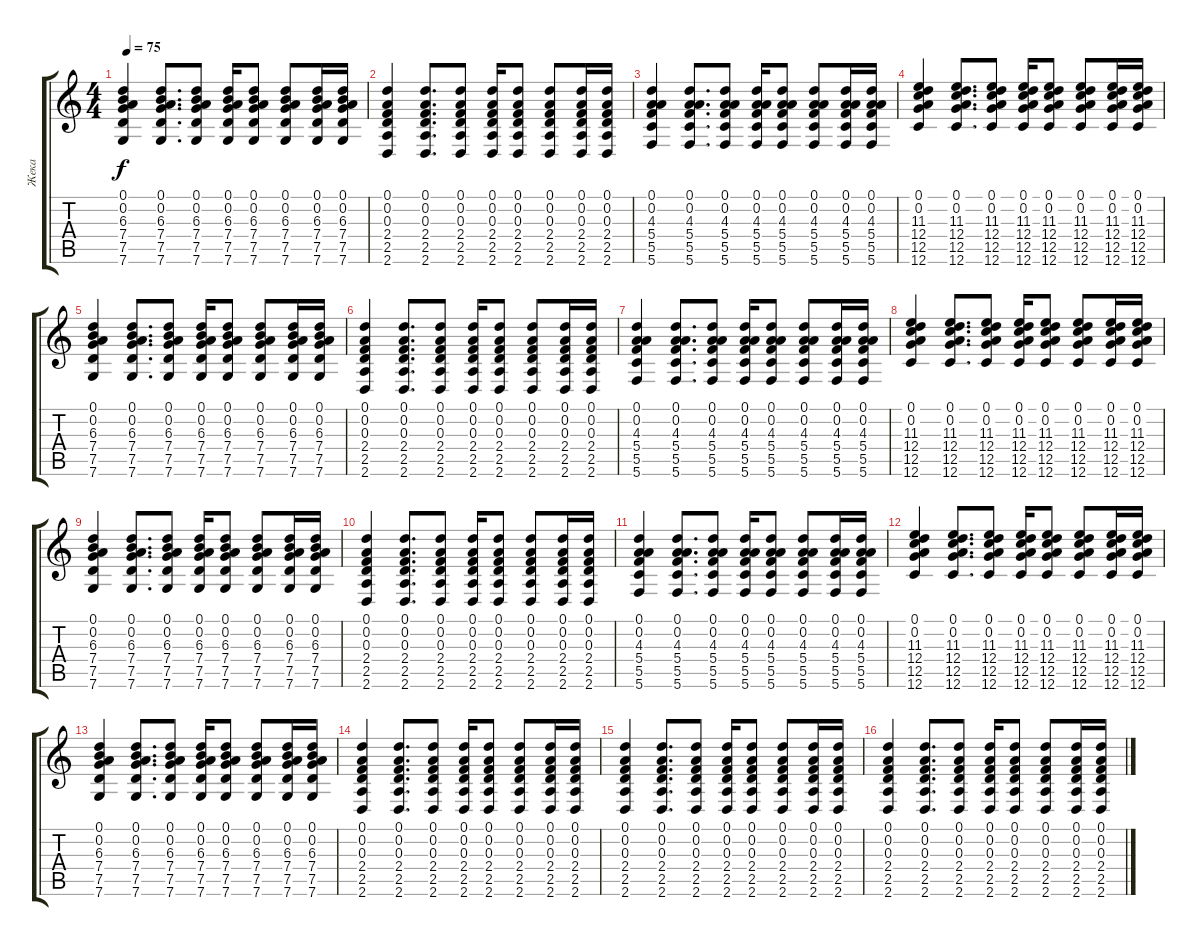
\track ("Жека" "Жека") {instrument acousticguitarsteel}
\staff {score tabs}
\tuning (D4 A3 F3 C3 G2 C2) {hide}
\ts (4 4)
\tempo 75
\clef g2
\ks c
(0.1 0.2 6.3 7.4 7.5 7.6).4{dy f} (0.1 0.2 6.3 7.4 7.5 7.6).8{d} (0.1 0.2 6.3 7.4 7.5 7.6).8 (0.1 0.2 6.3 7.4 7.5 7.6).16 (0.1 0.2 6.3 7.4 7.5 7.6).8 (0.1 0.2 6.3 7.4 7.5 7.6).8 (0.1 0.2 6.3 7.4 7.5 7.6).16 (0.1 0.2 6.3 7.4 7.5 7.6).16 |
(0.1 0.2 0.3 2.4 2.5 2.6).4 (0.1 0.2 0.3 2.4 2.5 2.6).8{d} (0.1 0.2 0.3 2.4 2.5 2.6).8 (0.1 0.2 0.3 2.4 2.5 2.6).16 (0.1 0.2 0.3 2.4 2.5 2.6).8 (0.1 0.2 0.3 2.4 2.5 2.6).8 (0.1 0.2 0.3 2.4 2.5 2.6).16 (0.1 0.2 0.3 2.4 2.5 2.6).16 |
(0.1 0.2 4.3 5.4 5.5 5.6).4 (0.1 0.2 4.3 5.4 5.5 5.6).8{d} (0.1 0.2 4.3 5.4 5.5 5.6).8 (0.1 0.2 4.3 5.4 5.5 5.6).16 (0.1 0.2 4.3 5.4 5.5 5.6).8 (0.1 0.2 4.3 5.4 5.5 5.6).8 (0.1 0.2 4.3 5.4 5.5 5.6).16 (0.1 0.2 4.3 5.4 5.5 5.6).16 |
(0.1 0.2 11.3 12.4 12.5 12.6).4 (0.1 0.2 11.3 12.4 12.5 12.6).8{d} (0.1 0.2 11.3 12.4 12.5 12.6).8 (0.1 0.2 11.3 12.4 12.5 12.6).16 (0.1 0.2 11.3 12.4 12.5 12.6).8 (0.1 0.2 11.3 12.4 12.5 12.6).8 (0.1 0.2 11.3 12.4 12.5 12.6).16 (0.1 0.2 11.3 12.4 12.5 12.6).16 |
(0.1 0.2 6.3 7.4 7.5 7.6).4 (0.1 0.2 6.3 7.4 7.5 7.6).8{d} (0.1 0.2 6.3 7.4 7.5 7.6).8 (0.1 0.2 6.3 7.4 7.5 7.6).16 (0.1 0.2 6.3 7.4 7.5 7.6).8 (0.1 0.2 6.3 7.4 7.5 7.6).8 (0.1 0.2 6.3 7.4 7.5 7.6).16 (0.1 0.2 6.3 7.4 7.5 7.6).16 |
(0.1 0.2 0.3 2.4 2.5 2.6).4 (0.1 0.2 0.3 2.4 2.5 2.6).8{d} (0.1 0.2 0.3 2.4 2.5 2.6).8 (0.1 0.2 0.3 2.4 2.5 2.6).16 (0.1 0.2 0.3 2.4 2.5 2.6).8 (0.1 0.2 0.3 2.4 2.5 2.6).8 (0.1 0.2 0.3 2.4 2.5 2.6).16 (0.1 0.2 0.3 2.4 2.5 2.6).16 |
(0.1 0.2 4.3 5.4 5.5 5.6).4 (0.1 0.2 4.3 5.4 5.5 5.6).8{d} (0.1 0.2 4.3 5.4 5.5 5.6).8 (0.1 0.2 4.3 5.4 5.5 5.6).16 (0.1 0.2 4.3 5.4 5.5 5.6).8 (0.1 0.2 4.3 5.4 5.5 5.6).8 (0.1 0.2 4.3 5.4 5.5 5.6).16 (0.1 0.2 4.3 5.4 5.5 5.6).16 |
(0.1 0.2 11.3 12.4 12.5 12.6).4 (0.1 0.2 11.3 12.4 12.5 12.6).8{d} (0.1 0.2 11.3 12.4 12.5 12.6).8 (0.1 0.2 11.3 12.4 12.5 12.6).16 (0.1 0.2 11.3 12.4 12.5 12.6).8 (0.1 0.2 11.3 12.4 12.5 12.6).8 (0.1 0.2 11.3 12.4 12.5 12.6).16 (0.1 0.2 11.3 12.4 12.5 12.6).16 |
(0.1 0.2 6.3 7.4 7.5 7.6).4 (0.1 0.2 6.3 7.4 7.5 7.6).8{d} (0.1 0.2 6.3 7.4 7.5 7.6).8 (0.1 0.2 6.3 7.4 7.5 7.6).16 (0.1 0.2 6.3 7.4 7.5 7.6).8 (0.1 0.2 6.3 7.4 7.5 7.6).8 (0.1 0.2 6.3 7.4 7.5 7.6).16 (0.1 0.2 6.3 7.4 7.5 7.6).16 |
(0.1 0.2 0.3 2.4 2.5 2.6).4 (0.1 0.2 0.3 2.4 2.5 2.6).8{d} (0.1 0.2 0.3 2.4 2.5 2.6).8 (0.1 0.2 0.3 2.4 2.5 2.6).16 (0.1 0.2 0.3 2.4 2.5 2.6).8 (0.1 0.2 0.3 2.4 2.5 2.6).8 (0.1 0.2 0.3 2.4 2.5 2.6).16 (0.1 0.2 0.3 2.4 2.5 2.6).16 |
(0.1 0.2 4.3 5.4 5.5 5.6).4 (0.1 0.2 4.3 5.4 5.5 5.6).8{d} (0.1 0.2 4.3 5.4 5.5 5.6).8 (0.1 0.2 4.3 5.4 5.5 5.6).16 (0.1 0.2 4.3 5.4 5.5 5.6).8 (0.1 0.2 4.3 5.4 5.5 5.6).8 (0.1 0.2 4.3 5.4 5.5 5.6).16 (0.1 0.2 4.3 5.4 5.5 5.6).16 |
(0.1 0.2 11.3 12.4 12.5 12.6).4 (0.1 0.2 11.3 12.4 12.5 12.6).8{d} (0.1 0.2 11.3 12.4 12.5 12.6).8 (0.1 0.2 11.3 12.4 12.5 12.6).16 (0.1 0.2 11.3 12.4 12.5 12.6).8 (0.1 0.2 11.3 12.4 12.5 12.6).8 (0.1 0.2 11.3 12.4 12.5 12.6).16 (0.1 0.2 11.3 12.4 12.5 12.6).16 |
(0.1 0.2 6.3 7.4 7.5 7.6).4 (0.1 0.2 6.3 7.4 7.5 7.6).8{d} (0.1 0.2 6.3 7.4 7.5 7.6).8 (0.1 0.2 6.3 7.4 7.5 7.6).16 (0.1 0.2 6.3 7.4 7.5 7.6).8 (0.1 0.2 6.3 7.4 7.5 7.6).8 (0.1 0.2 6.3 7.4 7.5 7.6).16 (0.1 0.2 6.3 7.4 7.5 7.6).16 |
(0.1 0.2 0.3 2.4 2.5 2.6).4 (0.1 0.2 0.3 2.4 2.5 2.6).8{d} (0.1 0.2 0.3 2.4 2.5 2.6).8 (0.1 0.2 0.3 2.4 2.5 2.6).16 (0.1 0.2 0.3 2.4 2.5 2.6).8 (0.1 0.2 0.3 2.4 2.5 2.6).8 (0.1 0.2 0.3 2.4 2.5 2.6).16 (0.1 0.2 0.3 2.4 2.5 2.6).16 |
(0.1 0.2 0.3 2.4 2.5 2.6).4 (0.1 0.2 0.3 2.4 2.5 2.6).8{d} (0.1 0.2 0.3 2.4 2.5 2.6).8 (0.1 0.2 0.3 2.4 2.5 2.6).16 (0.1 0.2 0.3 2.4 2.5 2.6).8 (0.1 0.2 0.3 2.4 2.5 2.6).8 (0.1 0.2 0.3 2.4 2.5 2.6).16 (0.1 0.2 0.3 2.4 2.5 2.6).16 |
(0.1 0.2 0.3 2.4 2.5 2.6).4 (0.1 0.2 0.3 2.4 2.5 2.6).8{d} (0.1 0.2 0.3 2.4 2.5 2.6).8 (0.1 0.2 0.3 2.4 2.5 2.6).16 (0.1 0.2 0.3 2.4 2.5 2.6).8 (0.1 0.2 0.3 2.4 2.5 2.6).8 (0.1 0.2 0.3 2.4 2.5 2.6).16 (0.1 0.2 0.3 2.4 2.5 2.6).16
